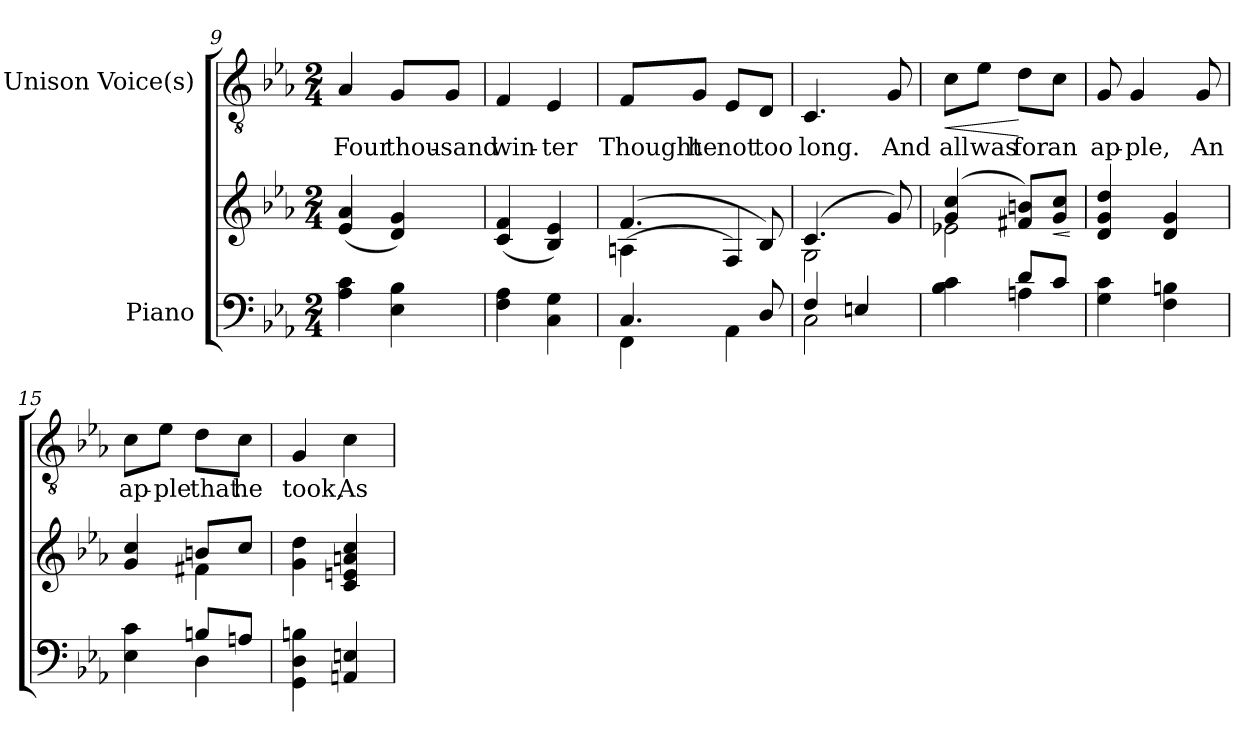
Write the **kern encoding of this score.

**kern	**kern	**dynam	**kern	**text	**dynam
*part2	*part2	*part2	*part1	*part1	*part1
*staff3	*staff2	*staff2/3	*staff1	*staff1	*staff1
*I"Piano	*	*	*I"Unison  Voice(s)	*	*
!!LO:LB:g=z
*clefF4	*clefG2	*	*clefGv2	*	*
*k[b-e-a-]	*k[b-e-a-]	*	*k[b-e-a-]	*	*
*E-:	*E-:	*	*E-:	*	*
*M2/4	*M2/4	*	*M2/4	*	*
=9	=9	=9	=9	=9	=9
!	!	!	!	!LO:LY:b:color=#000000	!
4A-i\ 4ci	(4e-i/ 4a-i	.	4A-i/	Four	.
!	!	!	!	!LO:LY:b:color=#000000	!
4E-i\ 4B-i	4di/ 4gi)	.	8Gi/L	thou-	.
!	!	!	!	!LO:LY:b:color=#000000	!
.	.	.	8Gi/J	-sand	.
=10	=10	=10	=10	=10	=10
!	!	!	!	!LO:LY:b:color=#000000	!
4Fi\ 4A-i	(4ci/ 4fi	.	4Fi/	win-	.
!	!	!	!	!LO:LY:b:color=#000000	!
4Ci\ 4Gi	4B-i/ 4e-i)	.	4E-i/	-ter	.
=11	=11	=11	=11	=11	=11
*^	*^	*	*	*	*
!	!	!	!	!	!	!LO:LY:b:color=#000000	!
4.Ci/	4FFi\	(4.fi/	(4Ani\	.	8Fi/L	Thought	.
!	!	!	!	!	!	!LO:LY:b:color=#000000	!
.	.	.	.	.	8Gi/J	he	.
!	!	!	!	!	!	!LO:LY:b:color=#000000	!
.	4AA-i\	.	4Fi/)	.	8E-i/L	not	.
!	!	!	!	!	!	!LO:LY:b:color=#000000	!
8Di/	.	8B-i/)	.	.	8Di/J	too	.
=12	=12	=12	=12	=12	=12	=12	=12
!	!	!	!	!	!	!LO:LY:b:color=#000000	!
4Fi/	2Ci\	(4.ci/	2Gi\	.	4.Ci/	long.	.
4Eni/	.	.	.	.	.	.	.
!	!	!	!	!	!	!LO:LY:b:color=#000000	!
.	.	8gi/)	.	.	8Gi/	And	.
=13	=13	=13	=13	=13	=13	=13	=13
*	*^	*	*	*	*	*	*
!	!	!	!	!	!	!	!LO:LY:b:color=#000000	!LO:HP:b
4B-i\ 4ci	4ryy	4ryy	(4gi/ 4cci	2e-Xi\	.	8ci\L	all	<
!	!	!	!	!	!	!	!LO:LY:b:color=#000000	!
.	.	.	.	.	.	8e-i\J	was	.
!	!	!	!	!	!	!	!LO:LY:b:color=#000000	!
4ryy	8di/L	4Ani\	8f#Xi/ 8bni/L)	.	.	8di\L	for	[
!	!	!	!	!	!LO:HP:b	!	!	!
!	!	!	!	!	!	!	!LO:LY:b:color=#000000	!
.	8ci/J	.	8gi/ 8cci/J	.	<	8ci\J	an	.
*v	*v	*v	*	*	*	*	*	*
*	*v	*v	*	*	*	*
.	.	[	.	.	.
=14	=14	=14	=14	=14	=14
!	!	!	!	!LO:LY:b:color=#000000	!
4Gi\ 4ci	4di/ 4gi 4ddi	.	8Gi/	ap-	.
!	!	!	!	!LO:LY:b:color=#000000	!
.	.	.	4Gi/	-ple,	.
4Fi\ 4Bni	4di/ 4gi	.	.	.	.
!	!	!	!	!LO:LY:b:color=#000000	!
.	.	.	8Gi/	An	.
=15	=15	=15	=15	=15	=15
*^	*^	*	*	*	*
!	!	!	!	!	!	!LO:LY:b:color=#000000	!
4E-i\ 4ci	4ryy	4gi/ 4cci	4ryy	.	8ci\L	ap-	.
!	!	!	!	!	!	!LO:LY:b:color=#000000	!
.	.	.	.	.	8e-i\J	-ple	.
!	!	!	!	!	!	!LO:LY:b:color=#000000	!
8Bni/L	4Di\	8bni/L	4f#Xi\	.	8di\L	that	.
!	!	!	!	!	!	!LO:LY:b:color=#000000	!
8Ani/J	.	8cci/J	.	.	8ci\J	he	.
*v	*v	*	*	*	*	*	*
*	*v	*v	*	*	*	*
!!LO:LB:g=z
=16	=16	=16	=16	=16	=16
!	!	!	!	!LO:LY:b:color=#000000	!
4GGi\ 4Di 4Bni	4gi\ 4ddi	.	4Gi/	took,	.
!	!	!	!	!LO:LY:b:color=#000000	!
4AAni/ 4Eni	4ci/ 4eni 4ani 4cci	.	4ci\	As	.
=	=	=	=	=	=
*-	*-	*-	*-	*-	*-
